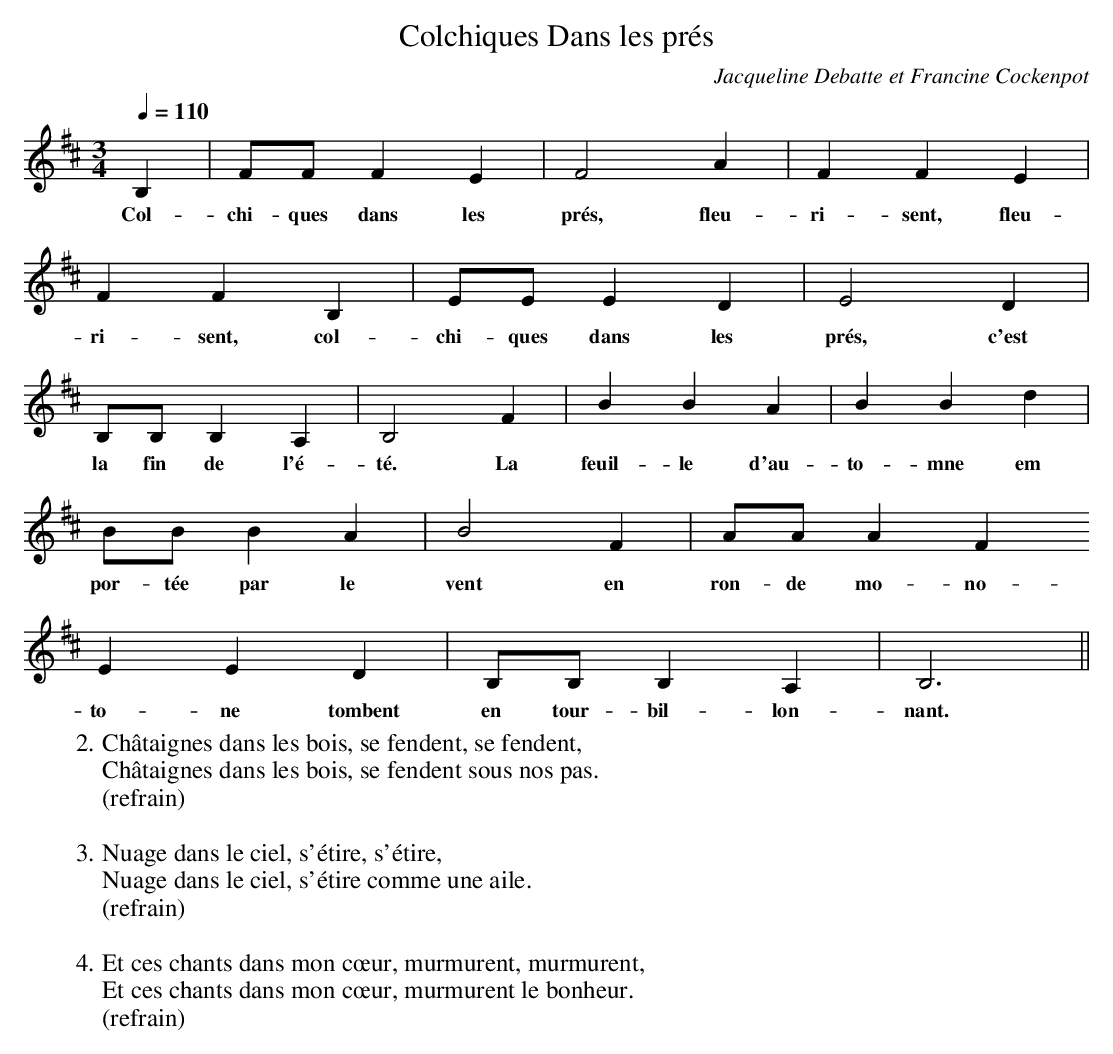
X:1
T: Colchiques Dans les prés
C:  Jacqueline Debatte et Francine Cockenpot
M: 3/4
L: 1/4
Q: 110
K: Bm
B, | F/2F/2 F E | F2 A | F F E |
w: Col- chi- ques dans les prés, fleu- ri- sent, fleu-
F F B, | E/2E/2 E D | E2 D |
w:ri- sent, col- chi- ques dans les prés, c'est
B,/2B,/2 B, A, | B,2 F | B B A | B B d |
w:la fin de l'é- té. La feuil- le d'au- to- mne em
B/2B/2 B A | B2 F | A/2A/2 A F
w: por- tée par le vent en ron- de mo- no-
E E D | B,/2B,/2 B, A, | B,3 ||
w: to- ne tombent en tour- bil- lon- nant.
W: 2. Châtaignes dans les bois, se fendent, se fendent,
W: Châtaignes dans les bois, se fendent sous nos pas.
W: (refrain)
W:
W: 3. Nuage dans le ciel, s'étire, s'étire,
W: Nuage dans le ciel, s'étire comme une aile.
W:(refrain)
W:
W: 4. Et ces chants dans mon cœur, murmurent, murmurent,
W: Et ces chants dans mon cœur, murmurent le bonheur.
W: (refrain)
